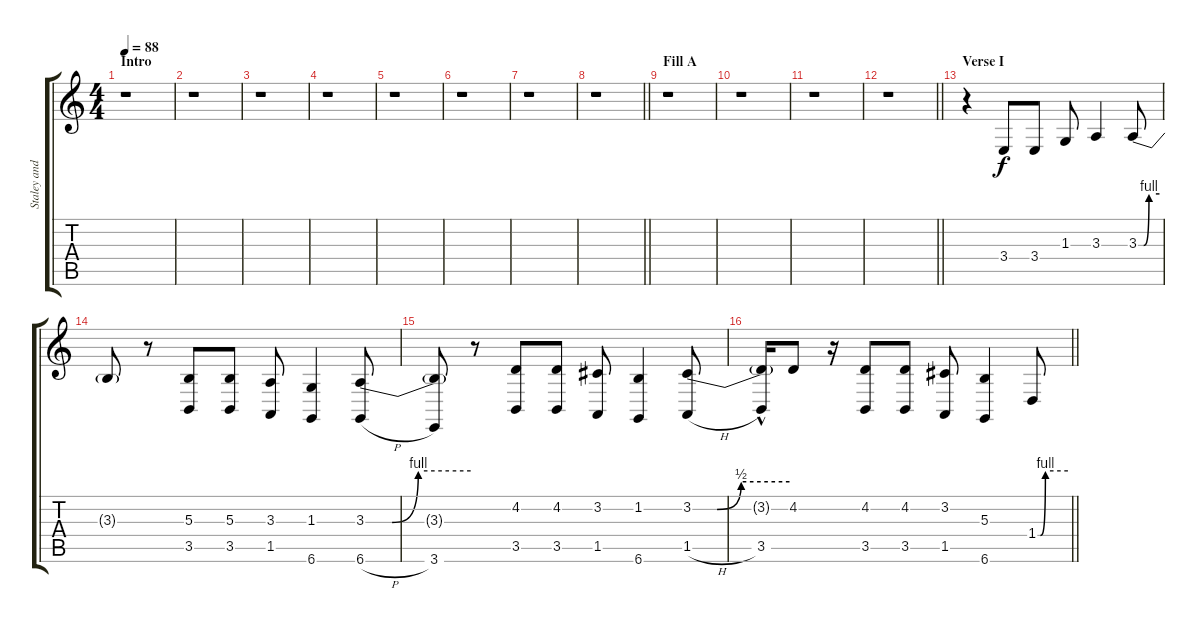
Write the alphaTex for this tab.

\track ("Staley and Cantrell" "Staley and") {instrument lead2sawtooth}
\staff {score tabs}
\tuning (Eb4 Bb3 Gb3 Db3 Ab2 Db2) {hide}
\ts (4 4)
\section ("" "Intro")
\tempo 88
\clef g2
\ks c
r.1{dy f instrument lead2sawtooth} |
r.1 |
r.1 |
r.1 |
r.1 |
r.1 |
r.1 |
\barLineRight lightlight
r.1 |
\section ("" "Fill A")
r.1 |
r.1 |
r.1 |
\barLineRight lightlight
r.1 |
\section ("" "Verse I")
r.4 3.4.8 3.4.8 1.3.8 3.3.4 3.3{be (custom 0 0 15 0 30 4 60 4)}.8 |
3.3{t}.8 r.8 (5.3 3.5).8 (5.3 3.5).8 (3.3 1.5).8 (1.3 6.6).4 (3.3{be (custom 0 0 15 0 30 4 60 4)} 6.6{h}).8 |
(3.3{t} 3.6).8 r.8 (4.2 3.5).8 (4.2 3.5).8 (3.2 1.5).8 (1.2 6.6).4 (3.2{be (custom 0 0 15 0 30 2 60 2)} 1.5{h}).8 |
\barLineRight lightlight
(3.2{t} 3.5{hac}).16 4.2.8 r.16 (4.2 3.5).8 (4.2 3.5).8 (3.2 1.5).8 (5.3 6.6).4 1.4{be (custom 0 0 5 0 15 4 60 4)}.8
